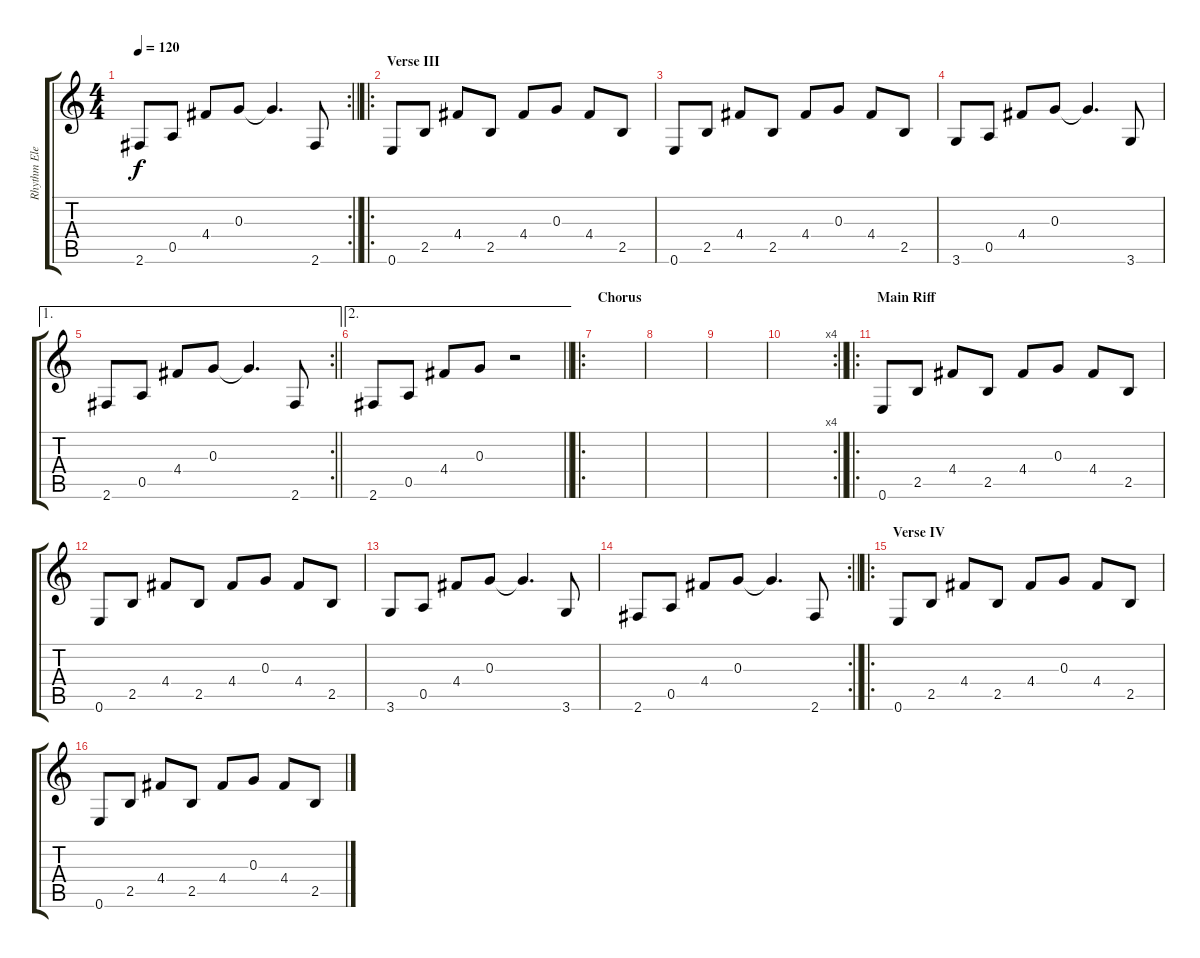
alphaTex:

\track ("Rhythm Electric" "Rhythm Ele") {instrument overdrivenguitar}
\staff {score tabs}
\tuning (E4 B3 G3 D3 A2 E2) {hide}
\rc 2
\ts (4 4)
\tempo 120
\clef g2
\barLineRight lightlight
\ks c
2.6.8{dy f} 0.5.8 4.4.8 0.3.8 0.3{t}.4{d} 2.6.8 |
\ro
\section ("" "Verse III")
0.6.8 2.5.8 4.4.8 2.5.8 4.4.8 0.3.8 4.4.8 2.5.8 |
0.6.8 2.5.8 4.4.8 2.5.8 4.4.8 0.3.8 4.4.8 2.5.8 |
3.6.8 0.5.8 4.4.8 0.3.8 0.3{t}.4{d} 3.6.8 |
\ae 1
\rc 2
\barLineRight lightlight
2.6.8 0.5.8 4.4.8 0.3.8 0.3{t}.4{d} 2.6.8 |
\ae 2
\barLineRight lightlight
2.6.8 0.5.8 4.4.8 0.3.8 r.2 |
\ro
\section ("" "Chorus")
|
|
|
\rc 4
\barLineRight lightlight
|
\ro
\section ("" "Main Riff")
0.6.8 2.5.8 4.4.8 2.5.8 4.4.8 0.3.8 4.4.8 2.5.8 |
0.6.8 2.5.8 4.4.8 2.5.8 4.4.8 0.3.8 4.4.8 2.5.8 |
3.6.8 0.5.8 4.4.8 0.3.8 0.3{t}.4{d} 3.6.8 |
\rc 2
\barLineRight lightlight
2.6.8 0.5.8 4.4.8 0.3.8 0.3{t}.4{d} 2.6.8 |
\ro
\section ("" "Verse IV")
0.6.8 2.5.8 4.4.8 2.5.8 4.4.8 0.3.8 4.4.8 2.5.8 |
0.6.8 2.5.8 4.4.8 2.5.8 4.4.8 0.3.8 4.4.8 2.5.8
